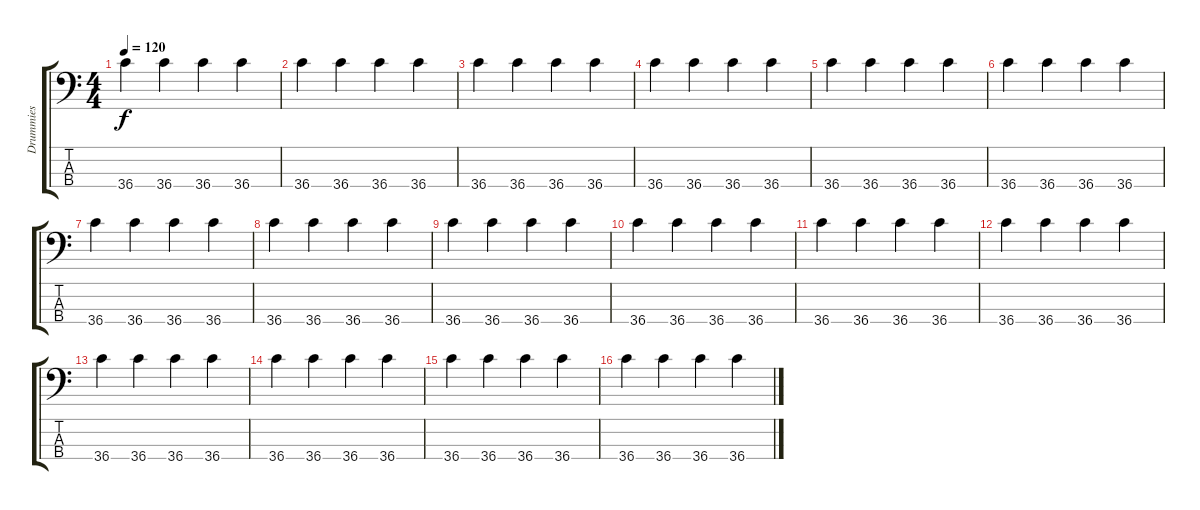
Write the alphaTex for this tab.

\track ("Drummies" "Drummies") {instrument acousticgrandpiano}
\staff {score tabs}
\tuning (C-1 C-1 C-1 C-1) {hide}
\ts (4 4)
\tempo 120
\clef f4
\ks c
36.4.4{dy f} 36.4.4 36.4.4 36.4.4 |
36.4.4 36.4.4 36.4.4 36.4.4 |
36.4.4 36.4.4 36.4.4 36.4.4 |
36.4.4 36.4.4 36.4.4 36.4.4 |
36.4.4 36.4.4 36.4.4 36.4.4 |
36.4.4 36.4.4 36.4.4 36.4.4 |
36.4.4 36.4.4 36.4.4 36.4.4 |
36.4.4 36.4.4 36.4.4 36.4.4 |
36.4.4 36.4.4 36.4.4 36.4.4 |
36.4.4 36.4.4 36.4.4 36.4.4 |
36.4.4 36.4.4 36.4.4 36.4.4 |
36.4.4 36.4.4 36.4.4 36.4.4 |
36.4.4 36.4.4 36.4.4 36.4.4 |
36.4.4 36.4.4 36.4.4 36.4.4 |
36.4.4 36.4.4 36.4.4 36.4.4 |
36.4.4 36.4.4 36.4.4 36.4.4
